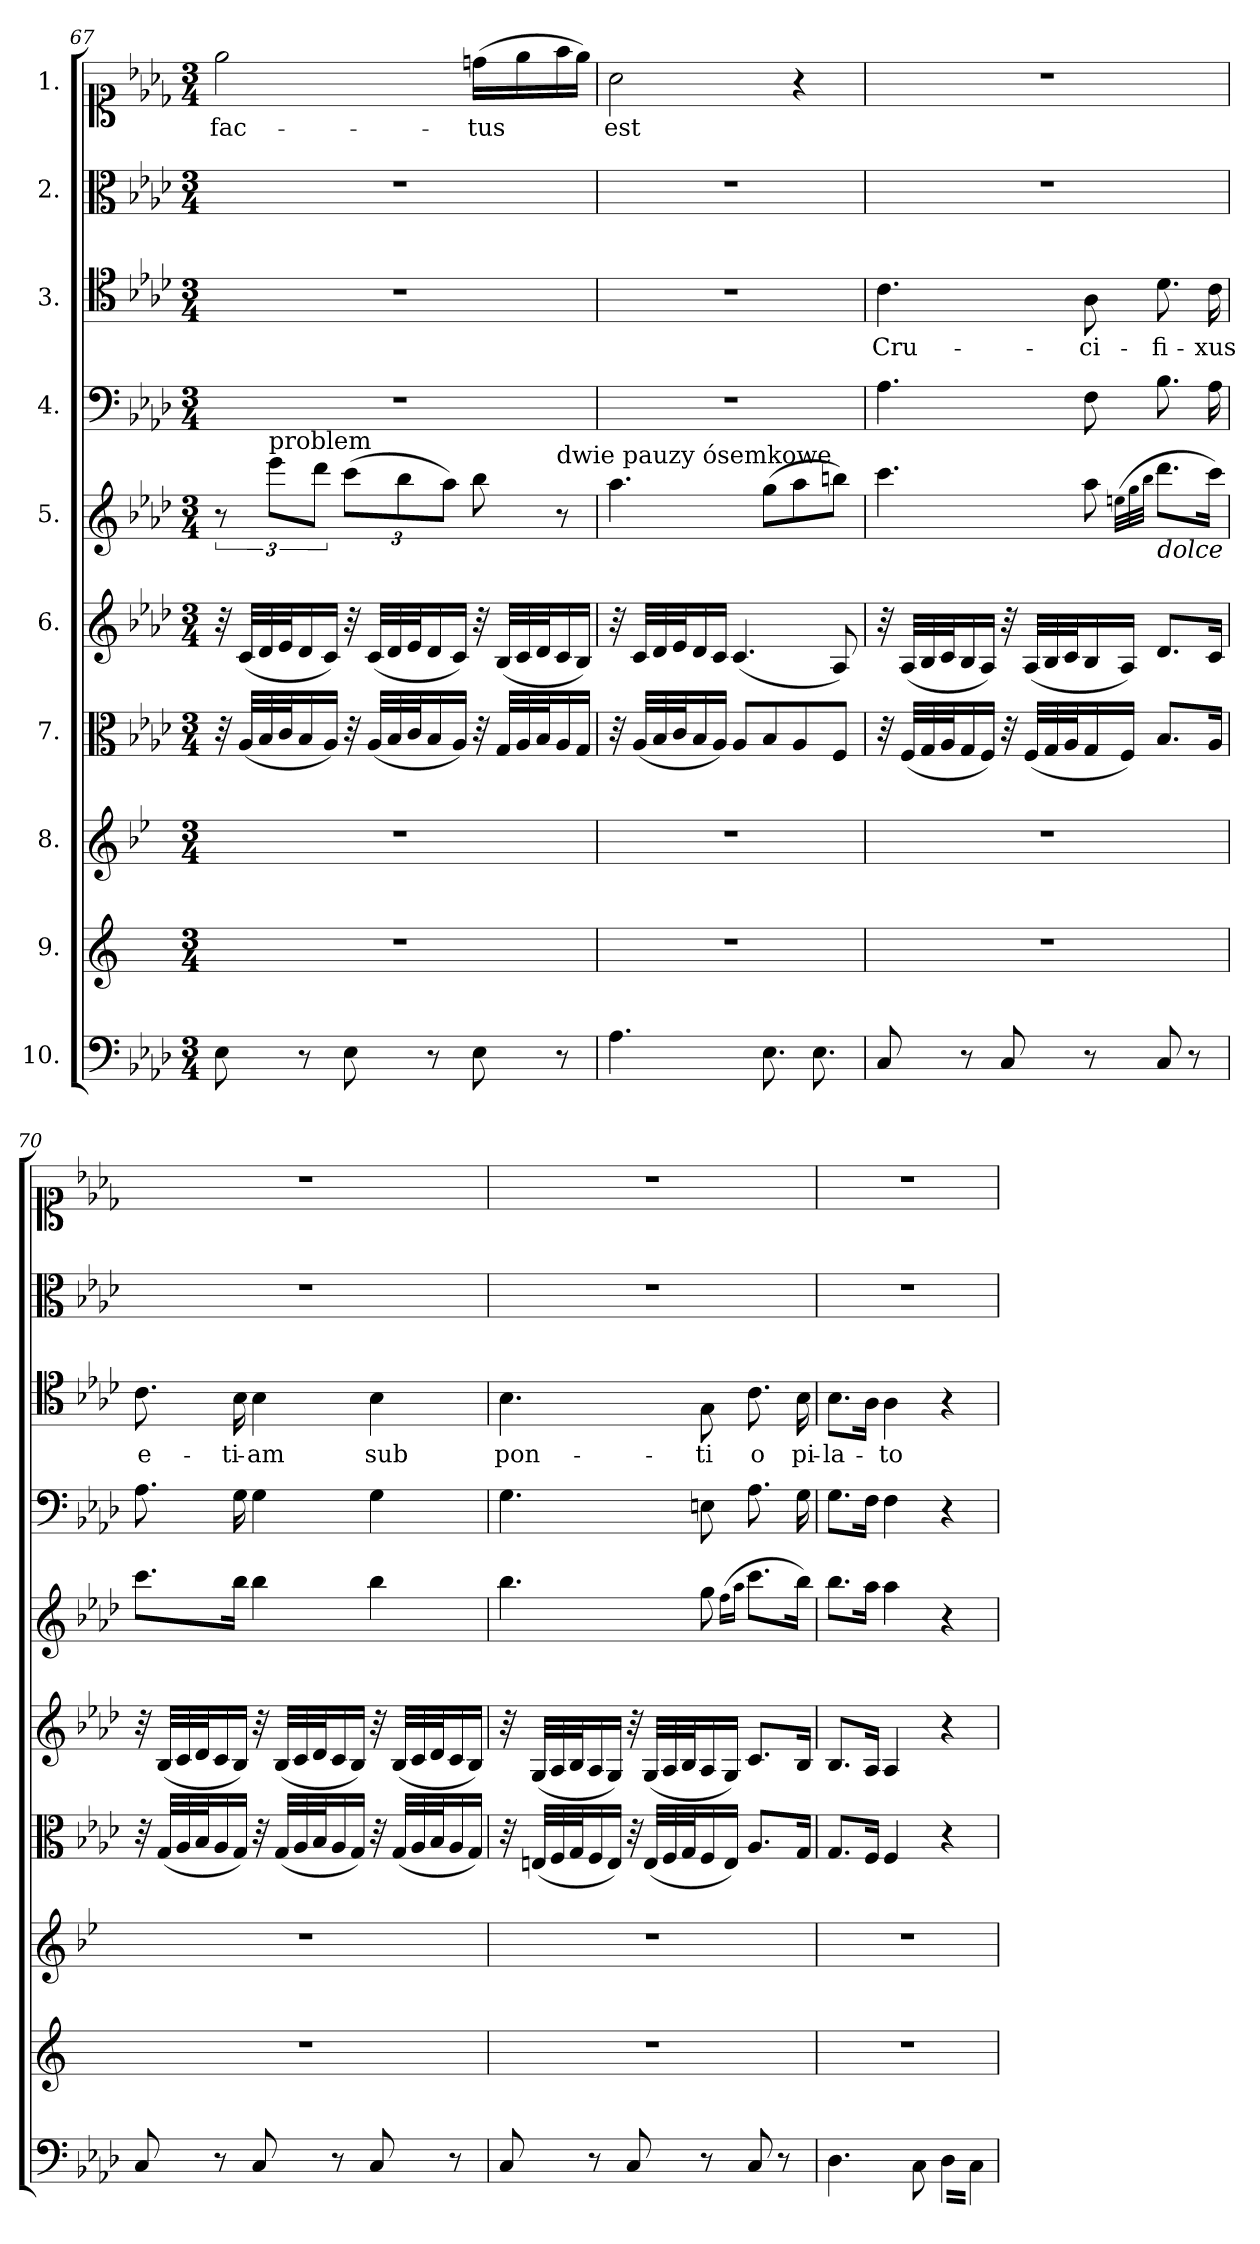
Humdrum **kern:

**kern	**kern	**kern	**kern	**kern	**kern	**kern	**kern	**text	**kern	**kern	**text
*part10	*part9	*part8	*part7	*part6	*part5	*part4	*part3	*part3	*part2	*part1	*part1
*staff10	*staff9	*staff8	*staff7	*staff6	*staff5	*staff4	*staff3	*staff3	*staff2	*staff1	*staff1
*I"10.	*I"9.	*I"8.	*I"7.	*I"6.	*I"5.	*I"4.	*I"3.	*	*I"2.	*I"1.	*
*clefF4	*clefG2	*clefG2	*clefC3	*clefG2	*clefG2	*clefF4	*clefC4	*	*clefC3	*clefC1	*
*	*ITrd4c7	*ITrd1c2	*	*	*	*	*	*	*	*	*
*k[b-e-a-d-]	*k[b-]	*k[b-e-a-d-]	*k[b-e-a-d-]	*k[b-e-a-d-]	*k[b-e-a-d-]	*k[b-e-a-d-]	*k[b-e-a-d-]	*	*k[b-e-a-d-]	*k[b-e-a-d-]	*
*M3/4	*M3/4	*M3/4	*M3/4	*M3/4	*M3/4	*M3/4	*M3/4	*	*M3/4	*M3/4	*
=67	=67	=67	=67	=67	=67	=67	=67	=67	=67	=67	=67
8E-\	2.r	2.r	32r	32r	12r	2.r	2.r	.	2.r	2ee-\	fac-
.	.	.	(32A-/LLL	(32c/LLL	.	.	.	.	.	.	.
.	.	.	32B-/	32d-/	.	.	.	.	.	.	.
!	!	!	!	!	!LO:TX:a:t=problem	!	!	!	!	!	!
.	.	.	.	.	12eee-\L	.	.	.	.	.	.
.	.	.	32c/J	32e-/J	.	.	.	.	.	.	.
8r	.	.	16B-/	16d-/	.	.	.	.	.	.	.
.	.	.	.	.	12ddd-\J	.	.	.	.	.	.
.	.	.	16A-/JJ)	16c/JJ)	.	.	.	.	.	.	.
8E-\	.	.	32r	32r	(12ccc\L	.	.	.	.	.	.
.	.	.	(32A-/LLL	(32c/LLL	.	.	.	.	.	.	.
.	.	.	32B-/	32d-/	.	.	.	.	.	.	.
.	.	.	.	.	12bb-\	.	.	.	.	.	.
.	.	.	32c/J	32e-/J	.	.	.	.	.	.	.
8r	.	.	16B-/	16d-/	.	.	.	.	.	.	.
.	.	.	.	.	12aa-\J)	.	.	.	.	.	.
.	.	.	16A-/JJ)	16c/JJ)	.	.	.	.	.	.	.
8E-\	.	.	32r	32r	8bb-\	.	.	.	.	(16ddn\LL	-tus
.	.	.	32G/LLL	(32B-/LLL	.	.	.	.	.	.	.
.	.	.	32A-/	32c/	.	.	.	.	.	16ee-\	.
.	.	.	32B-/J	32d-/J	.	.	.	.	.	.	.
!	!	!	!	!	!LO:TX:a:t=dwie pauzy ósemkowe	!	!	!	!	!	!
8r	.	.	16A-/	16c/	8r	.	.	.	.	16ff\	.
.	.	.	16G/JJ	16B-/JJ)	.	.	.	.	.	16ee-\JJ)	.
=68	=68	=68	=68	=68	=68	=68	=68	=68	=68	=68	=68
4.A-\	2.r	2.r	32r	32r	4.aa-\	2.r	2.r	.	2.r	2a-\	est
.	.	.	(32A-/LLL	32c/LLL	.	.	.	.	.	.	.
.	.	.	32B-/	32d-/	.	.	.	.	.	.	.
.	.	.	32c/J	32e-/J	.	.	.	.	.	.	.
.	.	.	16B-/	16d-/	.	.	.	.	.	.	.
.	.	.	16A-/JJ)	16c/JJ	.	.	.	.	.	.	.
.	.	.	8A-/L	(4.c/	.	.	.	.	.	.	.
8.E-@@8@@\	.	.	8B-/	.	(8gg\L	.	.	.	.	.	.
.	.	.	8A-/	.	8aa-\	.	.	.	.	4r	.
8.E-@@8@@\	.	.	.	.	.	.	.	.	.	.	.
.	.	.	8F/J	8A-/)	8bbn\J)	.	.	.	.	.	.
.	.	.	.	.	.	.	.	.	.	.	.
=69	=69	=69	=69	=69	=69	=69	=69	=69	=69	=69	=69
8C/	2.r	2.r	32r	32r	4.ccc\	4.A-\	4.c\	Cru-	2.r	2.r	.
.	.	.	(32F/LLL	(32A-/LLL	.	.	.	.	.	.	.
.	.	.	32G/	32B-/	.	.	.	.	.	.	.
.	.	.	32A-/J	32c/J	.	.	.	.	.	.	.
8r	.	.	16G/	16B-/	.	.	.	.	.	.	.
.	.	.	16F/JJ)	16A-/JJ)	.	.	.	.	.	.	.
8C/	.	.	32r	32r	.	.	.	.	.	.	.
.	.	.	(32F/LLL	(32A-/LLL	.	.	.	.	.	.	.
.	.	.	32G/	32B-/	.	.	.	.	.	.	.
.	.	.	32A-/J	32c/J	.	.	.	.	.	.	.
8r	.	.	16G/	16B-/	8aa-\	8F\	8A-\	-ci-	.	.	.
.	.	.	16F/JJ)	16A-/JJ)	.	.	.	.	.	.	.
.	.	.	.	.	(>32qqeen\LLL	.	.	.	.	.	.
.	.	.	.	.	32qqgg\	.	.	.	.	.	.
.	.	.	.	.	32qqbb-\JJJ	.	.	.	.	.	.
!	!	!	!	!	!LO:TX:b:i:t=dolce	!	!	!	!	!	!
8C/	.	.	8.B-/L	8.d-/L	8.ddd-\L	8.B-\	8.d-\	-fi-	.	.	.
8r	.	.	.	.	.	.	.	.	.	.	.
.	.	.	16A-/Jk	16c/Jk	16ccc\Jk)	16A-\	16c\	-xus	.	.	.
=70	=70	=70	=70	=70	=70	=70	=70	=70	=70	=70	=70
8C/	2.r	2.r	32r	32r	8.ccc\L	8.A-\	8.c\	e-	2.r	2.r	.
.	.	.	(32G/LLL	(32B-/LLL	.	.	.	.	.	.	.
.	.	.	32A-/	32c/	.	.	.	.	.	.	.
.	.	.	32B-/J	32d-/J	.	.	.	.	.	.	.
8r	.	.	16A-/	16c/	.	.	.	.	.	.	.
.	.	.	16G/JJ)	16B-/JJ)	16bb-\Jk	16G\	16B-\	-ti-	.	.	.
8C/	.	.	32r	32r	4bb-\	4G\	4B-\	-am	.	.	.
.	.	.	(32G/LLL	(32B-/LLL	.	.	.	.	.	.	.
.	.	.	32A-/	32c/	.	.	.	.	.	.	.
.	.	.	32B-/J	32d-/J	.	.	.	.	.	.	.
8r	.	.	16A-/	16c/	.	.	.	.	.	.	.
.	.	.	16G/JJ)	16B-/JJ)	.	.	.	.	.	.	.
8C/	.	.	32r	32r	4bb-\	4G\	4B-\	sub	.	.	.
.	.	.	(32G/LLL	(32B-/LLL	.	.	.	.	.	.	.
.	.	.	32A-/	32c/	.	.	.	.	.	.	.
.	.	.	32B-/J	32d-/J	.	.	.	.	.	.	.
8r	.	.	16A-/	16c/	.	.	.	.	.	.	.
.	.	.	16G/JJ)	16B-/JJ)	.	.	.	.	.	.	.
=71	=71	=71	=71	=71	=71	=71	=71	=71	=71	=71	=71
8C/	2.r	2.r	32r	32r	4.bb-\	4.G\	4.B-\	pon-	2.r	2.r	.
.	.	.	(32En/LLL	(32G/LLL	.	.	.	.	.	.	.
.	.	.	32F/	32A-/	.	.	.	.	.	.	.
.	.	.	32G/J	32B-/J	.	.	.	.	.	.	.
8r	.	.	16F/	16A-/	.	.	.	.	.	.	.
.	.	.	16E/JJ)	16G/JJ)	.	.	.	.	.	.	.
8C/	.	.	32r	32r	.	.	.	.	.	.	.
.	.	.	(32E/LLL	(32G/LLL	.	.	.	.	.	.	.
.	.	.	32F/	32A-/	.	.	.	.	.	.	.
.	.	.	32G/J	32B-/J	.	.	.	.	.	.	.
8r	.	.	16F/	16A-/	8gg\	8En\	8G\	-ti	.	.	.
.	.	.	16E/JJ)	16G/JJ)	.	.	.	.	.	.	.
.	.	.	.	.	(>16qqff\LL	.	.	.	.	.	.
.	.	.	.	.	16qqaa-\JJ	.	.	.	.	.	.
8C/	.	.	8.A-/L	8.c/L	8.ccc\L	8.A-\	8.c\	o	.	.	.
8r	.	.	.	.	.	.	.	.	.	.	.
.	.	.	16G/Jk	16B-/Jk	16bb-\Jk)	16G\	16B-\	pi-	.	.	.
=72	=72	=72	=72	=72	=72	=72	=72	=72	=72	=72	=72
4.D-\	2.r	2.r	8.G/L	8.B-/L	8.bb-\L	8.G\L	8.B-\L	-la-	2.r	2.r	.
.	.	.	16F/Jk	16A-/Jk	16aa-\Jk	16F\Jk	16A-\Jk	.	.	.	.
.	.	.	4F/	4A-/	4aa-\	4F\	4A-\	-to	.	.	.
8C\	.	.	.	.	.	.	.	.	.	.	.
*tremolo	*	*	*	*	*	*	*	*	*	*	*
16D-\LL	.	.	4r	4r	4r	4r	4r	.	.	.	.
16C\	.	.	.	.	.	.	.	.	.	.	.
16D-\	.	.	.	.	.	.	.	.	.	.	.
16C\JJ	.	.	.	.	.	.	.	.	.	.	.
*Xtremolo	*	*	*	*	*	*	*	*	*	*	*
.	.	.	.	.	.	.	.	.	.	.	.
.	.	.	.	.	.	.	.	.	.	.	.
=	=	=	=	=	=	=	=	=	=	=	=
*-	*-	*-	*-	*-	*-	*-	*-	*-	*-	*-	*-
